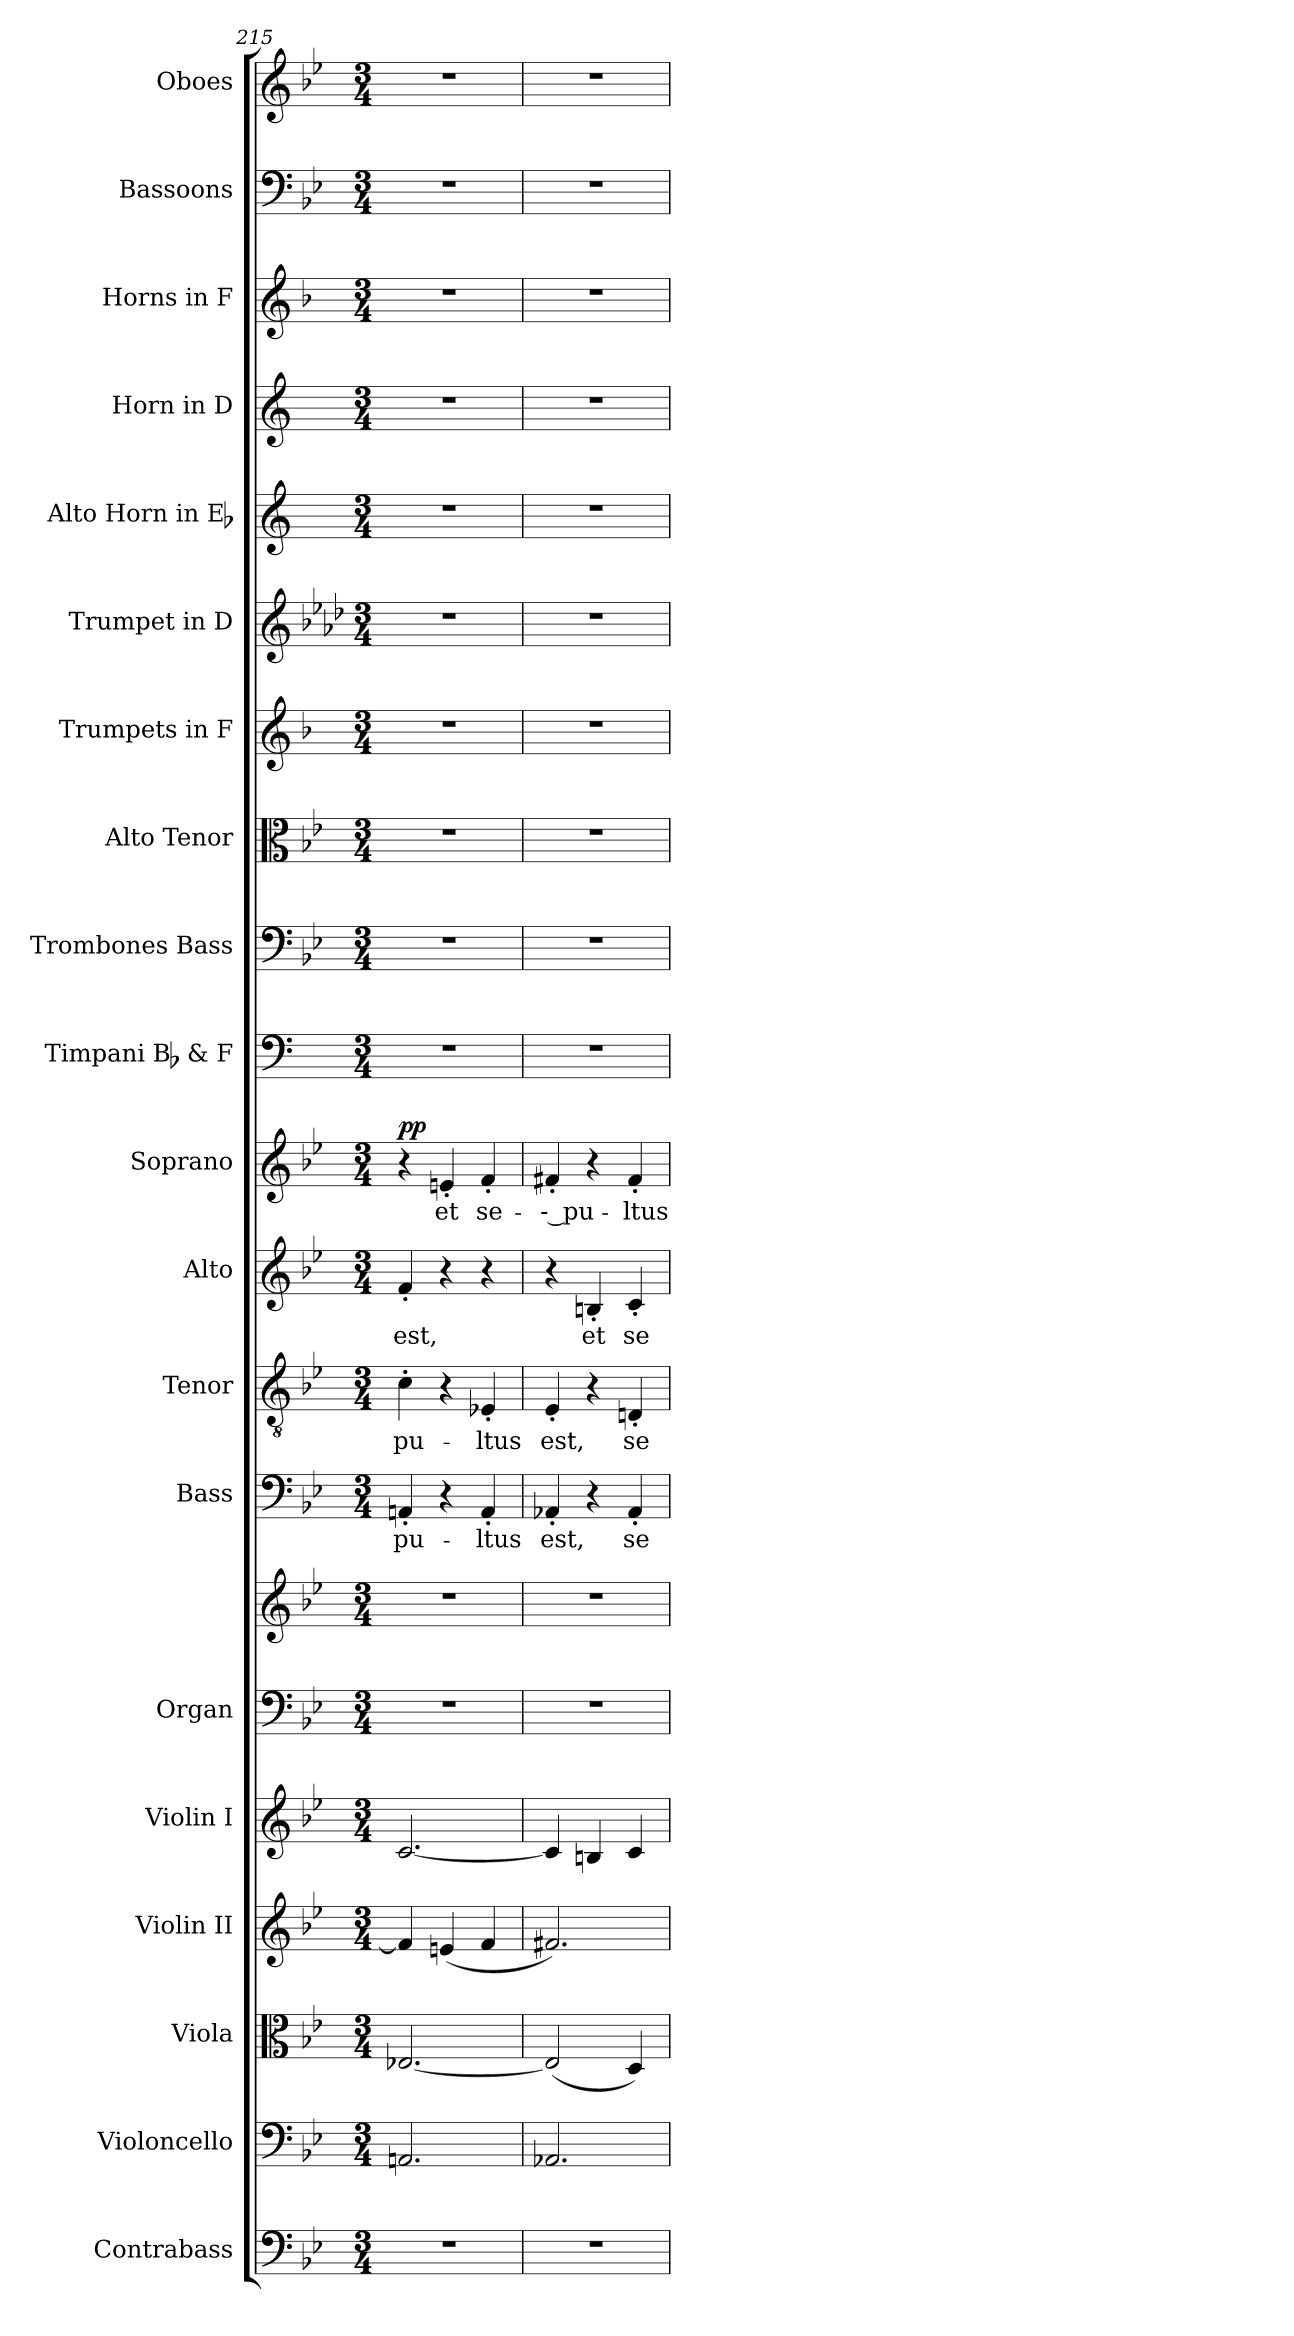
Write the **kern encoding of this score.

**kern	**kern	**kern	**kern	**kern	**kern	**kern	**kern	**text	**kern	**text	**kern	**text	**kern	**text	**dynam	**kern	**kern	**kern	**kern	**kern	**kern	**kern	**kern	**kern	**kern
*part20	*part19	*part18	*part17	*part16	*part15	*part15	*part14	*part14	*part13	*part13	*part12	*part12	*part11	*part11	*part11	*part10	*part9	*part8	*part7	*part6	*part5	*part4	*part3	*part2	*part1
*staff21	*staff20	*staff19	*staff18	*staff17	*staff16	*staff15	*staff14	*staff14	*staff13	*staff13	*staff12	*staff12	*staff11	*staff11	*staff11	*staff10	*staff9	*staff8	*staff7	*staff6	*staff5	*staff4	*staff3	*staff2	*staff1
*I"Contrabass	*I"Violoncello	*I"Viola	*I"Violin II	*I"Violin I	*I"Organ	*	*I"Bass	*	*I"Tenor	*	*I"Alto	*	*I"Soprano	*	*	*I"Timpani Bb & F	*I"Trombones  Bass	*I"Alto Tenor	*I"Trumpets in F	*I"Trumpet in D	*I"Alto Horn in Eb	*I"Horn in D	*I"Horns in F	*I"Bassoons	*I"Oboes
*I'Cb.	*I'Vc.	*I'Vla.	*I'Vln. II	*I'Vln. I	*I'Org.	*	*I'B.	*	*I'T.	*	*I'A.	*	*I'S.	*	*	*I'Timp.	*	*	*	*	*	*	*I'Hn.	*I'Bsn.	*I'Ob.
*clefF4	*clefF4	*clefC3	*clefG2	*clefG2	*clefF4	*clefG2	*clefF4	*	*clefGv2	*	*clefG2	*	*clefG2	*	*	*clefF4	*clefF4	*clefC3	*clefG2	*clefG2	*clefG2	*clefG2	*clefG2	*clefF4	*clefG2
*ITrd7c12	*	*	*	*	*	*	*	*	*ITrd7c12	*	*	*	*	*	*	*	*	*	*ITrd4c7	*ITrd-1c-2	*ITrd5c8	*ITrd6c10	*ITrd4c7	*	*
*k[b-e-]	*k[b-e-]	*k[b-e-]	*k[b-e-]	*k[b-e-]	*k[b-e-]	*k[b-e-]	*k[b-e-]	*	*k[b-e-]	*	*k[b-e-]	*	*k[b-e-]	*	*	*k[]	*k[b-e-]	*k[b-e-]	*k[b-e-]	*k[b-e-]	*k[f#c#g#d#]	*k[f#c#]	*k[b-e-]	*k[b-e-]	*k[b-e-]
*B-:	*B-:	*B-:	*B-:	*B-:	*B-:	*B-:	*B-:	*	*B-:	*	*B-:	*	*B-:	*	*	*C:	*B-:	*B-:	*B-:	*B-:	*E:	*D:	*B-:	*B-:	*B-:
*M3/4	*M3/4	*M3/4	*M3/4	*M3/4	*M3/4	*M3/4	*M3/4	*	*M3/4	*	*M3/4	*	*M3/4	*	*	*M3/4	*M3/4	*M3/4	*M3/4	*M3/4	*M3/4	*M3/4	*M3/4	*M3/4	*M3/4
=215	=215	=215	=215	=215	=215	=215	=215	=215	=215	=215	=215	=215	=215	=215	=215	=215	=215	=215	=215	=215	=215	=215	=215	=215	=215
!LO:N:vis=1	!	!	!	!	!LO:N:vis=1	!LO:N:vis=1	!	!	!	!	!	!	!	!	!	!	!	!	!	!	!	!	!	!	!
!	!	!	!	!	!	!	!	!LO:LY:b:color=#000000	!	!	!	!	!	!	!	!	!	!	!	!	!	!	!	!	!
!	!	!	!	!	!	!	!	!	!	!LO:LY:b:color=#000000	!	!	!	!	!	!	!	!	!	!	!	!	!	!	!
!	!	!	!	!	!	!	!	!	!	!	!	!LO:LY:b:color=#000000	!	!	!	!LO:N:vis=1	!LO:N:vis=1	!LO:N:vis=1	!LO:N:vis=1	!LO:N:vis=1	!LO:N:vis=1	!LO:N:vis=1	!LO:N:vis=1	!LO:N:vis=1	!LO:N:vis=1
2.r	2.AAni/	[2.E-Xi/	4fi/]	[2.ci/	2.r	2.r	4AAn'i/	-pu-	4C'i\	-pu-	4f'i/	est,	4r	.	pp	2.r	2.r	2.r	2.r	2.r	2.r	2.r	2.r	2.r	2.r
!	!	!	!	!	!	!	!	!	!	!	!	!	!	!LO:LY:b:color=#000000	!	!	!	!	!	!	!	!	!	!	!
.	.	.	(4eni/	.	.	.	4r	.	4r	.	4r	.	4en'i/	et	.	.	.	.	.	.	.	.	.	.	.
!	!	!	!	!	!	!	!	!LO:LY:b:color=#000000	!	!	!	!	!	!	!	!	!	!	!	!	!	!	!	!	!
!	!	!	!	!	!	!	!	!	!	!LO:LY:b:color=#000000	!	!	!	!	!	!	!	!	!	!	!	!	!	!	!
!	!	!	!	!	!	!	!	!	!	!	!	!	!	!LO:LY:b:color=#000000	!	!	!	!	!	!	!	!	!	!	!
.	.	.	4fi/	.	.	.	4AA'i/	-ltus	4EE-X'i/	-ltus	4r	.	4f'i/	se-	.	.	.	.	.	.	.	.	.	.	.
!!LO:PB:g=z
=216	=216	=216	=216	=216	=216	=216	=216	=216	=216	=216	=216	=216	=216	=216	=216	=216	=216	=216	=216	=216	=216	=216	=216	=216	=216
!LO:N:vis=1	!	!	!	!	!LO:N:vis=1	!LO:N:vis=1	!	!	!	!	!	!	!	!	!	!	!	!	!	!	!	!	!	!	!
!	!	!	!	!	!	!	!	!LO:LY:b:color=#000000	!	!	!	!	!	!	!	!	!	!	!	!	!	!	!	!	!
!	!	!	!	!	!	!	!	!	!	!LO:LY:b:color=#000000	!	!	!	!	!	!	!	!	!	!	!	!	!	!	!
!	!	!	!	!	!	!	!	!	!	!	!	!	!	!LO:LY:b:color=#000000	!	!LO:N:vis=1	!LO:N:vis=1	!LO:N:vis=1	!LO:N:vis=1	!LO:N:vis=1	!LO:N:vis=1	!LO:N:vis=1	!LO:N:vis=1	!LO:N:vis=1	!LO:N:vis=1
2.r	2.AA-Xi/	(2E-i/]	2.f#Xi/)	4ci/]	2.r	2.r	4AA-X'i/	est,	4EE-'i/	est,	4r	.	4f#X'i/	-- pu-	.	2.r	2.r	2.r	2.r	2.r	2.r	2.r	2.r	2.r	2.r
!	!	!	!	!	!	!	!	!	!	!	!	!LO:LY:b:color=#000000	!	!	!	!	!	!	!	!	!	!	!	!	!
.	.	.	.	4Bni/	.	.	4r	.	4r	.	4Bn'i/	et	4r	.	.	.	.	.	.	.	.	.	.	.	.
!	!	!	!	!	!	!	!	!LO:LY:b:color=#000000	!	!	!	!	!	!	!	!	!	!	!	!	!	!	!	!	!
!	!	!	!	!	!	!	!	!	!	!LO:LY:b:color=#000000	!	!	!	!	!	!	!	!	!	!	!	!	!	!	!
!	!	!	!	!	!	!	!	!	!	!	!	!LO:LY:b:color=#000000	!	!	!	!	!	!	!	!	!	!	!	!	!
!	!	!	!	!	!	!	!	!	!	!	!	!	!	!LO:LY:b:color=#000000	!	!	!	!	!	!	!	!	!	!	!
.	.	4Di/)	.	4ci/	.	.	4AA-'i/	se-	4DDn'i/	se-	4c'i/	se-	4f#'i/	-ltus	.	.	.	.	.	.	.	.	.	.	.
=	=	=	=	=	=	=	=	=	=	=	=	=	=	=	=	=	=	=	=	=	=	=	=	=	=
*-	*-	*-	*-	*-	*-	*-	*-	*-	*-	*-	*-	*-	*-	*-	*-	*-	*-	*-	*-	*-	*-	*-	*-	*-	*-
